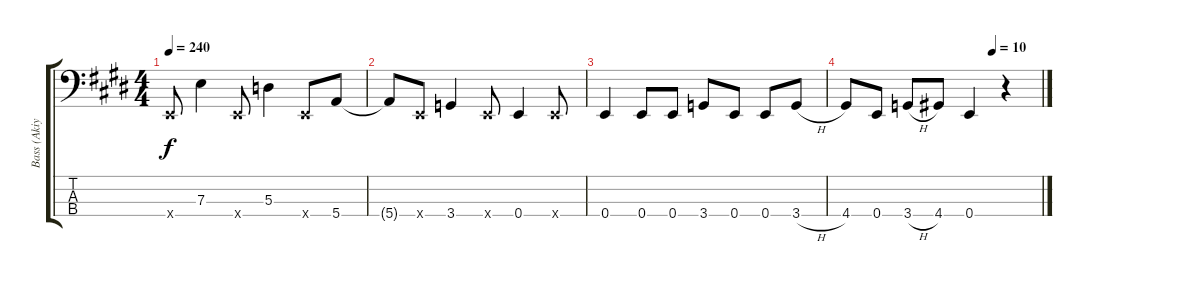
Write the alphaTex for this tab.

\track ("Bass (Akiyama Mio)" "Bass (Akiy") {instrument electricbassfinger}
\staff {score tabs}
\tuning (G2 D2 A1 E1) {hide}
\ts (4 4)
\tempo 240
\clef f4
\ks e
0.4{x}.8{dy f} 7.3.4 0.4{x}.8 5.3.4 0.4{x}.8 5.4.8 |
5.4{t}.8 0.4{x}.8 3.4.4 0.4{x}.8 0.4.4 0.4{x}.8 |
0.4.4 0.4.8 0.4.8 3.4.8 0.4.8 0.4.8 3.4{h}.8 |
\tempo (10 0.75)
4.4.8 0.4.8 3.4{h}.8 4.4.8 0.4.4 r.4
